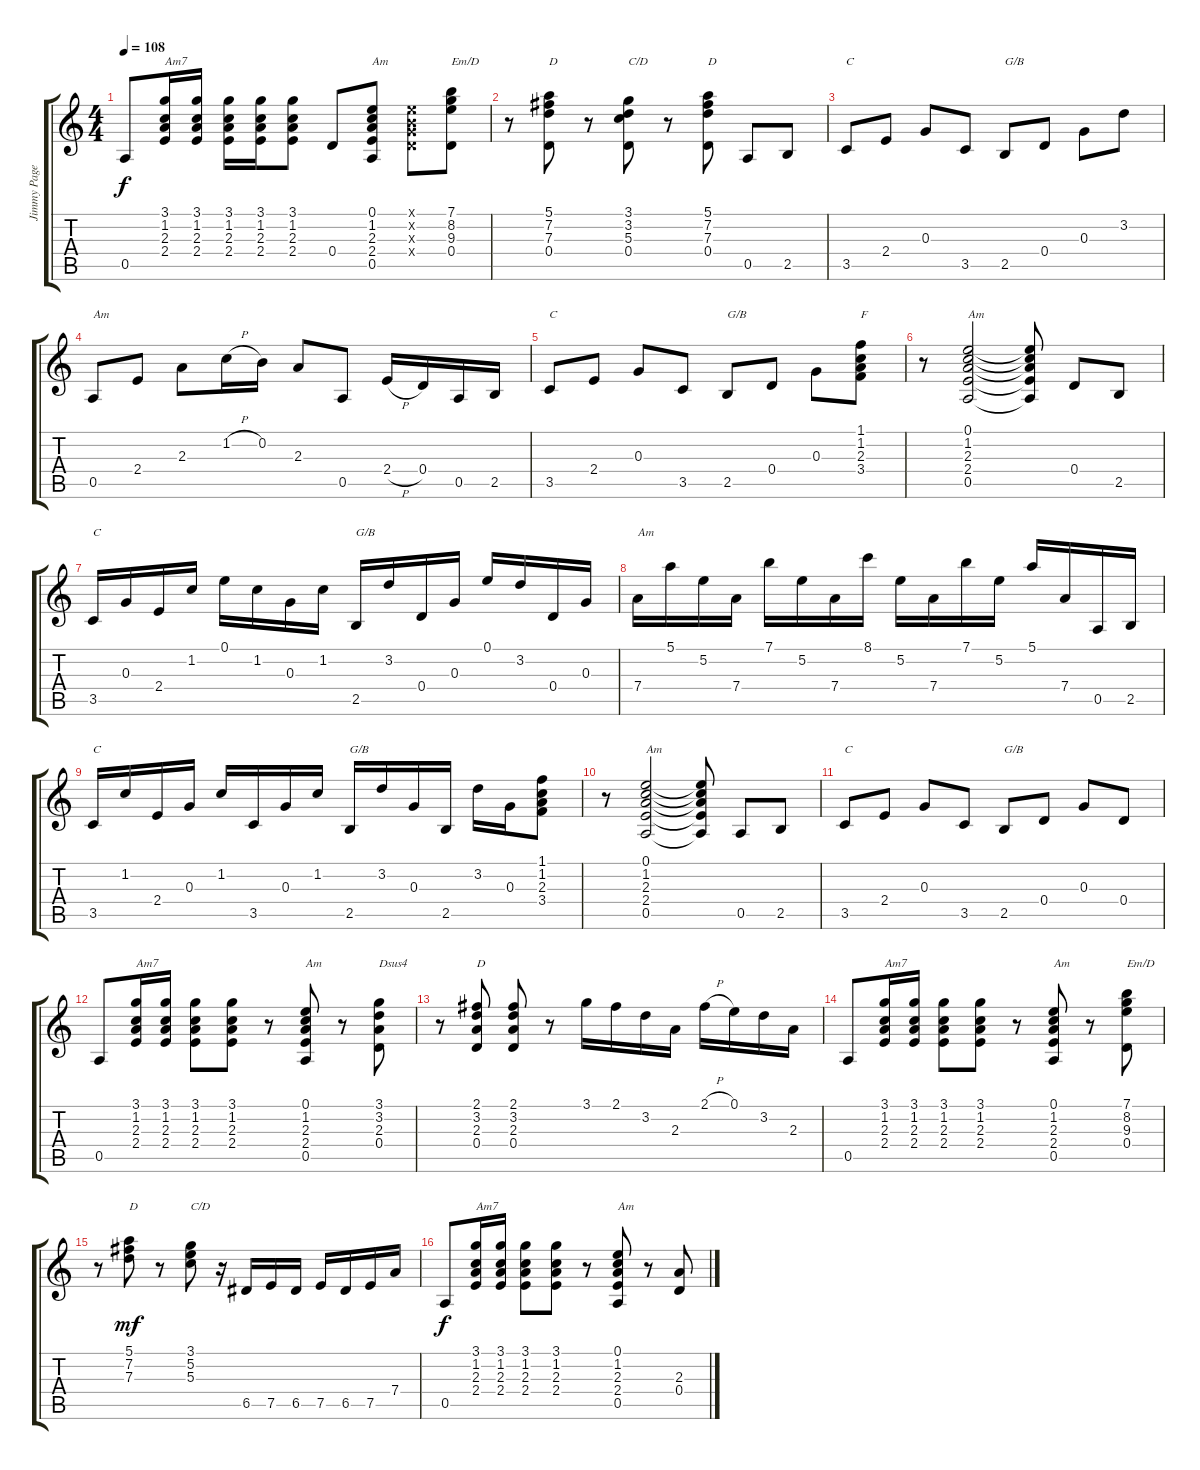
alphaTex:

\track ("Jimmy Page" "Jimmy Page") {instrument overdrivenguitar}
\staff {score tabs}
\tuning (E4 B3 G3 D3 A2 E2) {hide}
\ts (4 4)
\tempo 108
\clef g2
\ks c
0.5.8{dy f} (3.1 1.2 2.3 2.4).16{txt "Am7"} (3.1 1.2 2.3 2.4).16 (3.1 1.2 2.3 2.4).16 (3.1 1.2 2.3 2.4).16 (3.1 1.2 2.3 2.4).8 0.4.8 (0.1 1.2 2.3 2.4 0.5).8{txt "Am"} (0.1{x} 0.2{x} 0.3{x} 0.4{x}).8 (7.1 8.2 9.3 0.4).8{txt "Em/D"} |
r.8 (5.1 7.2 7.3 0.4).8{txt "D"} r.8 (3.1 3.2 5.3 0.4).8{txt "C/D"} r.8 (5.1 7.2 7.3 0.4).8{txt "D"} 0.5.8 2.5.8 |
3.5.8{txt "C"} 2.4.8 0.3.8 3.5.8 2.5.8{txt "G/B"} 0.4.8 0.3.8 3.2.8 |
0.5.8{txt "Am"} 2.4.8 2.3.8 1.2{h}.16 0.2.16 2.3.8 0.5.8 2.4{h}.16 0.4.16 0.5.16 2.5.16 |
3.5.8{txt "C"} 2.4.8 0.3.8 3.5.8 2.5.8{txt "G/B"} 0.4.8 0.3.8 (1.1 1.2 2.3 3.4).8{txt "F"} |
r.8 (0.1 1.2 2.3 2.4 0.5).2{txt "Am"} (0.1{t} 1.2{t} 2.3{t} 2.4{t} 0.5{t}).8 0.4.8 2.5.8 |
3.5.16{txt "C"} 0.3.16 2.4.16 1.2.16 0.1.16 1.2.16 0.3.16 1.2.16 2.5.16{txt "G/B"} 3.2.16 0.4.16 0.3.16 0.1.16 3.2.16 0.4.16 0.3.16 |
7.4.16{txt "Am"} 5.1.16 5.2.16 7.4.16 7.1.16 5.2.16 7.4.16 8.1.16 5.2.16 7.4.16 7.1.16 5.2.16 5.1.16 7.4.16 0.5.16 2.5.16 |
3.5.16{txt "C"} 1.2.16 2.4.16 0.3.16 1.2.16 3.5.16 0.3.16 1.2.16 2.5.16{txt "G/B"} 3.2.16 0.3.16 2.5.16 3.2.16 0.3.16 (1.1 1.2 2.3 3.4).8 |
r.8 (0.1 1.2 2.3 2.4 0.5).2{txt "Am"} (0.1{t} 1.2{t} 2.3{t} 2.4{t} 0.5{t}).8 0.5.8 2.5.8 |
3.5.8{txt "C"} 2.4.8 0.3.8 3.5.8 2.5.8{txt "G/B"} 0.4.8 0.3.8 0.4.8 |
0.5.8 (3.1 1.2 2.3 2.4).16{txt "Am7"} (3.1 1.2 2.3 2.4).16 (3.1 1.2 2.3 2.4).8 (3.1 1.2 2.3 2.4).8 r.8 (0.1 1.2 2.3 2.4 0.5).8{txt "Am"} r.8 (3.1 3.2 2.3 0.4).8{txt "Dsus4"} |
r.8 (2.1 3.2 2.3 0.4).8{txt "D"} (2.1 3.2 2.3 0.4).8 r.8 3.1.16 2.1.16 3.2.16 2.3.16 2.1{h}.16 0.1.16 3.2.16 2.3.16 |
0.5.8 (3.1 1.2 2.3 2.4).16{txt "Am7"} (3.1 1.2 2.3 2.4).16 (3.1 1.2 2.3 2.4).8 (3.1 1.2 2.3 2.4).8 r.8 (0.1 1.2 2.3 2.4 0.5).8{txt "Am"} r.8 (7.1 8.2 9.3 0.4).8{txt "Em/D"} |
r.8 (5.1 7.2 7.3).8{txt "D" dy mf} r.8 (3.1 5.2 5.3).8{txt "C/D"} r.16 6.5.16 7.5.16 6.5.16 7.5.16 6.5.16 7.5.16 7.4.16 |
0.5.8{dy f} (3.1 1.2 2.3 2.4).16{txt "Am7"} (3.1 1.2 2.3 2.4).16 (3.1 1.2 2.3 2.4).8 (3.1 1.2 2.3 2.4).8 r.8 (0.1 1.2 2.3 2.4 0.5).8{txt "Am"} r.8 (2.3 0.4).8
